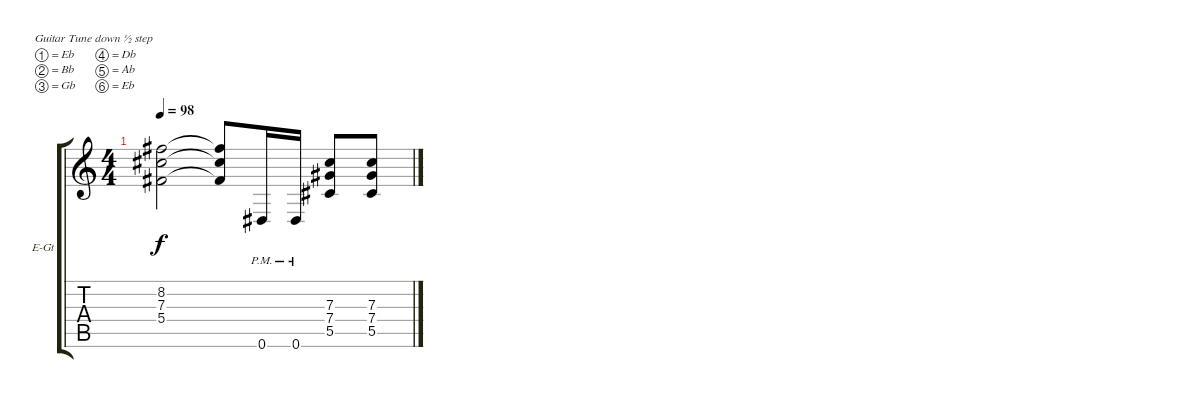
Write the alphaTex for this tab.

\bracketExtendMode groupsimilarinstruments
\firstSystemTrackNameOrientation horizontal
\otherSystemsTrackNameOrientation horizontal
\track ("Guitar 1" "E-Gt") {instrument overdrivenguitar}
\staff {score tabs}
\tuning (Eb4 Bb3 Gb3 Db3 Ab2 Eb2)
\ts (4 4)
\tempo 98
\clef g2
\ks c
(8.2{t} 7.3{t} 5.4{t}).2{dy f} (8.2{t} 7.3{t} 5.4{t}).8 0.6{pm}.16 0.6{pm}.16 (7.3 7.4 5.5).8 (7.3 7.4 5.5).8
